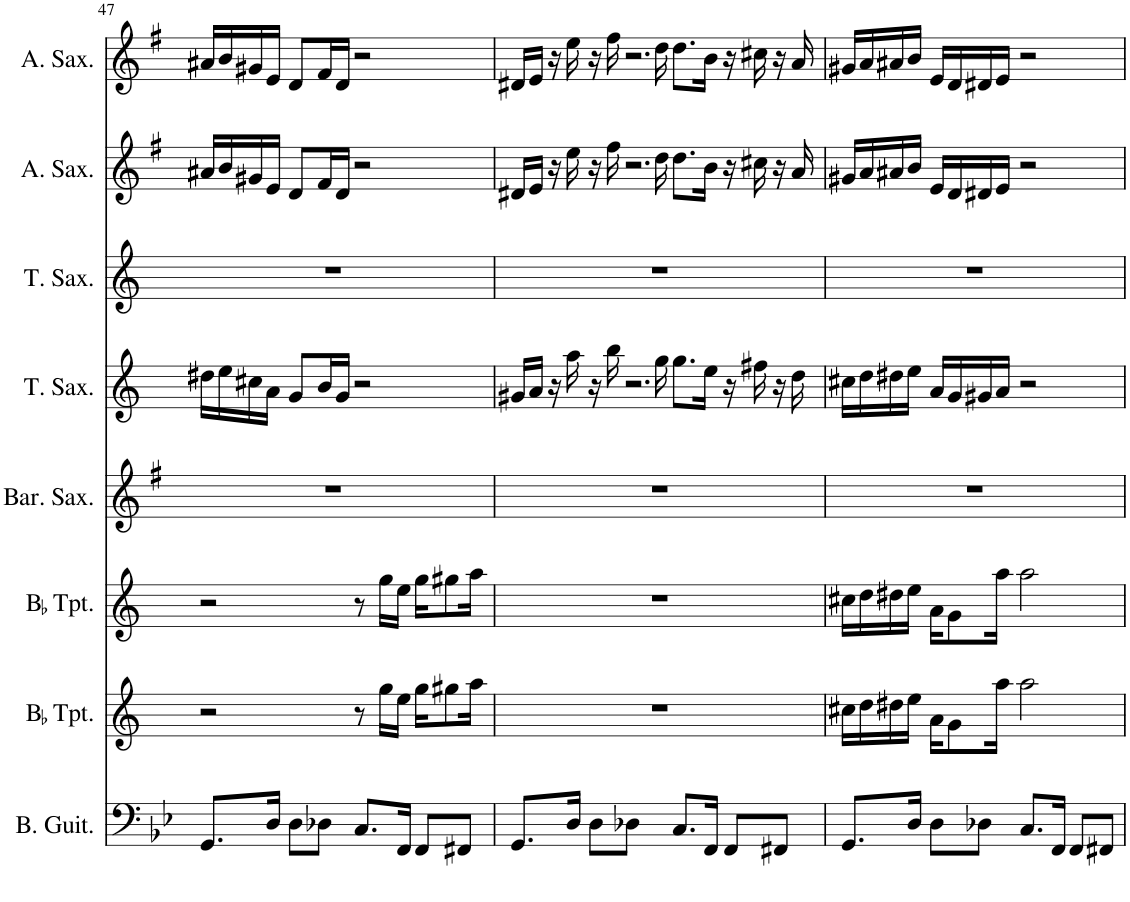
**kern	**kern	**kern	**kern	**kern	**kern	**kern	**kern
*part8	*part7	*part6	*part5	*part4	*part3	*part2	*part1
*staff8	*staff7	*staff6	*staff5	*staff4	*staff3	*staff2	*staff1
*I"Acoustic Bass	*I"BaccidentalFlat Trumpet	*I"BaccidentalFlat Trumpet	*I"Baritone Saxophone	*I"Tenor Saxophone	*I"Tenor Saxophone	*I"Alto Saxophone	*I"Alto Saxophone
*	*I'BaccidentalFlat Tpt.	*I'BaccidentalFlat Tpt.	*I'Bar. Sax.	*I'T. Sax.	*I'T. Sax.	*I'A. Sax.	*I'A. Sax.
!!LO:PB:g=z
*clefF4	*clefG2	*clefG2	*clefG2	*clefG2	*clefG2	*clefG2	*clefG2
*Trd7c12	*Trd1c2	*Trd1c2	*Trd12c21	*Trd8c14	*Trd8c14	*Trd5c9	*Trd5c9
*k[b-e-]	*k[]	*k[]	*k[f#]	*k[]	*k[]	*k[f#]	*k[f#]
*M4/4	*M4/4	*M4/4	*M4/4	*M4/4	*M4/4	*M4/4	*M4/4
=47	=47	=47	=47	=47	=47	=47	=47
8.GG/L	2r	2r	1r	16dd#X\LL	1r	16a#X/LL	16a#X/LL
.	.	.	.	16ee\	.	16b/	16b/
.	.	.	.	16cc#X\	.	16g#X/	16g#X/
16D/Jk	.	.	.	16a\JJ	.	16e/JJ	16e/JJ
8D\L	.	.	.	8g/L	.	8d/L	8d/L
8D-X\J	.	.	.	16b/L	.	16f#/L	16f#/L
.	.	.	.	16g/JJ	.	16d/JJ	16d/JJ
8.C/L	8r	8r	.	2r	.	2r	2r
.	16gg\LL	16gg\LL	.	.	.	.	.
16FF/Jk	16ee\JJ	16ee\JJ	.	.	.	.	.
8FF/L	16gg\KL	16gg\KL	.	.	.	.	.
.	8gg#X\	8gg#X\	.	.	.	.	.
8FF#X/J	.	.	.	.	.	.	.
.	16aa\Jk	16aa\Jk	.	.	.	.	.
=48	=48	=48	=48	=48	=48	=48	=48
8.GG/L	1r	1r	1r	16g#X/LL	1r	16d#X/LL	16d#X/LL
.	.	.	.	16a/JJ	.	16e/JJ	16e/JJ
.	.	.	.	16r	.	16r	16r
16D/Jk	.	.	.	16aa\	.	16ee\	16ee\
8D\L	.	.	.	16r	.	16r	16r
.	.	.	.	16bb\	.	16ff#\	16ff#\
8D-X\J	.	.	.	8%5r	.	8%5r	8%5r
8.C/L	.	.	.	.	.	.	.
16FF/Jk	.	.	.	.	.	.	.
8FF/L	.	.	.	.	.	.	.
8FF#X/J	.	.	.	.	.	.	.
2ryy	2ryy	2ryy	2ryy	16gg\	2ryy	16dd\	16dd\
.	.	.	.	8.gg\L	.	8.dd\L	8.dd\L
.	.	.	.	16ee\Jk	.	16b\Jk	16b\Jk
.	.	.	.	16r	.	16r	16r
.	.	.	.	16ff#X\	.	16cc#X\	16cc#X\
.	.	.	.	16r	.	16r	16r
16ryy	16ryy	16ryy	16ryy	16dd\	16ryy	16a/	16a/
=49	=49	=49	=49	=49	=49	=49	=49
8.GG/L	16cc#X\LL	16cc#X\LL	1r	16cc#X\LL	1r	16g#X/LL	16g#X/LL
.	16dd\	16dd\	.	8r	.	8r	8r
.	16dd#X\	16dd#X\	.	.	.	.	.
16D/Jk	16ee\JJ	16ee\JJ	.	16dd\	.	16a/	16a/
8D\L	16a\KL	16a\KL	.	16dd#X\	.	16a#X/	16a#X/
.	8g\	8g\	.	16ee\JJ	.	16b/JJ	16b/JJ
8D-X\J	.	.	.	16a/LL	.	16e/LL	16e/LL
.	16aa\Jk	16aa\Jk	.	16g/	.	16d/	16d/
8.C/L	2aa\	2aa\	.	16g#X/	.	16d#X/	16d#X/
.	.	.	.	16a/JJ	.	16e/JJ	16e/JJ
.	.	.	.	2r	.	2r	2r
16FF/Jk	.	.	.	.	.	.	.
8FF/L	.	.	.	.	.	.	.
8FF#X/J	.	.	.	.	.	.	.
8ryy	8ryy	8ryy	8ryy	.	8ryy	.	.
=	=	=	=	=	=	=	=
*-	*-	*-	*-	*-	*-	*-	*-
